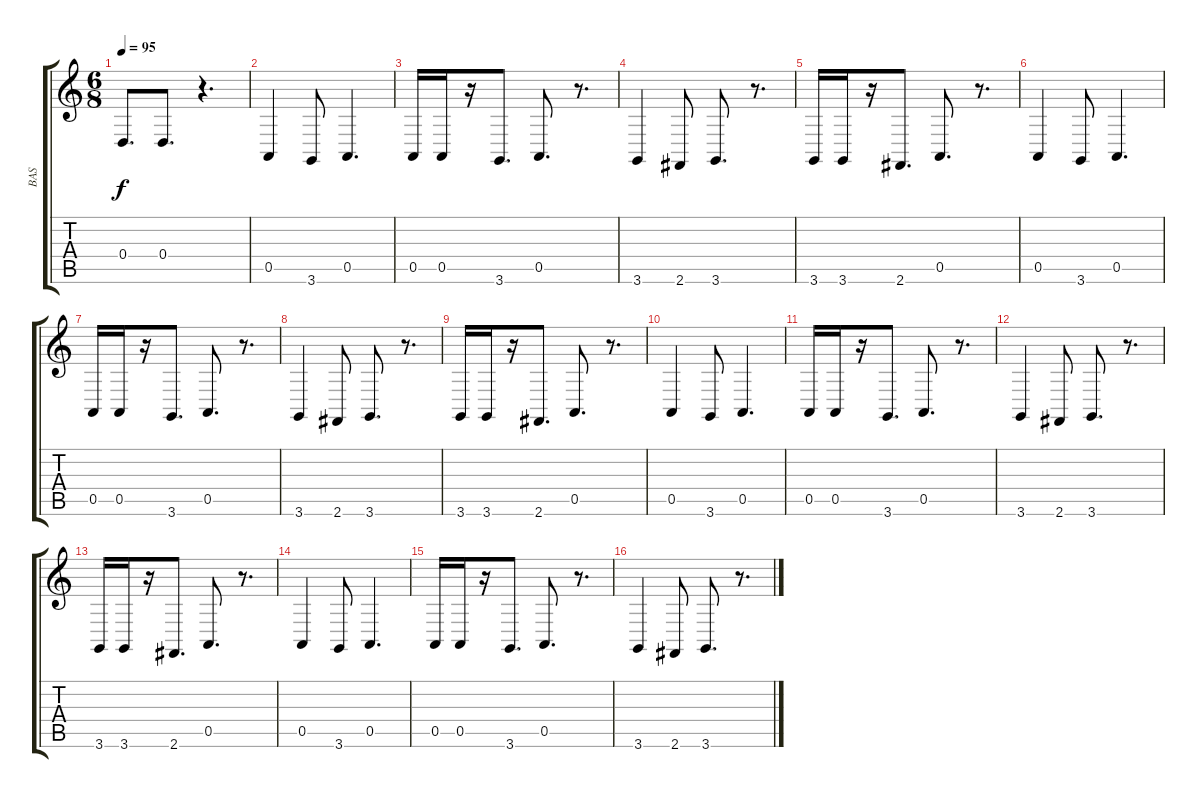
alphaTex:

\track ("BAS" "BAS") {instrument clarinet}
\staff {score tabs}
\tuning (E4 B3 G3 D3 A2 E2) {hide}
\ts (6 8)
\tempo 95
\clef g2
\ks c
0.4.8{d dy f} 0.4.8{d} r.4{d} |
0.5.4 3.6.8 0.5.4{d} |
0.5.16 0.5.16 r.16 3.6.8{d} 0.5.8{d} r.8{d} |
3.6.4 2.6.8 3.6.8{d} r.8{d} |
3.6.16 3.6.16 r.16 2.6.8{d} 0.5.8{d} r.8{d} |
0.5.4 3.6.8 0.5.4{d} |
0.5.16 0.5.16 r.16 3.6.8{d} 0.5.8{d} r.8{d} |
3.6.4 2.6.8 3.6.8{d} r.8{d} |
3.6.16 3.6.16 r.16 2.6.8{d} 0.5.8{d} r.8{d} |
0.5.4 3.6.8 0.5.4{d} |
0.5.16 0.5.16 r.16 3.6.8{d} 0.5.8{d} r.8{d} |
3.6.4 2.6.8 3.6.8{d} r.8{d} |
3.6.16 3.6.16 r.16 2.6.8{d} 0.5.8{d} r.8{d} |
0.5.4 3.6.8 0.5.4{d} |
0.5.16 0.5.16 r.16 3.6.8{d} 0.5.8{d} r.8{d} |
3.6.4 2.6.8 3.6.8{d} r.8{d}
